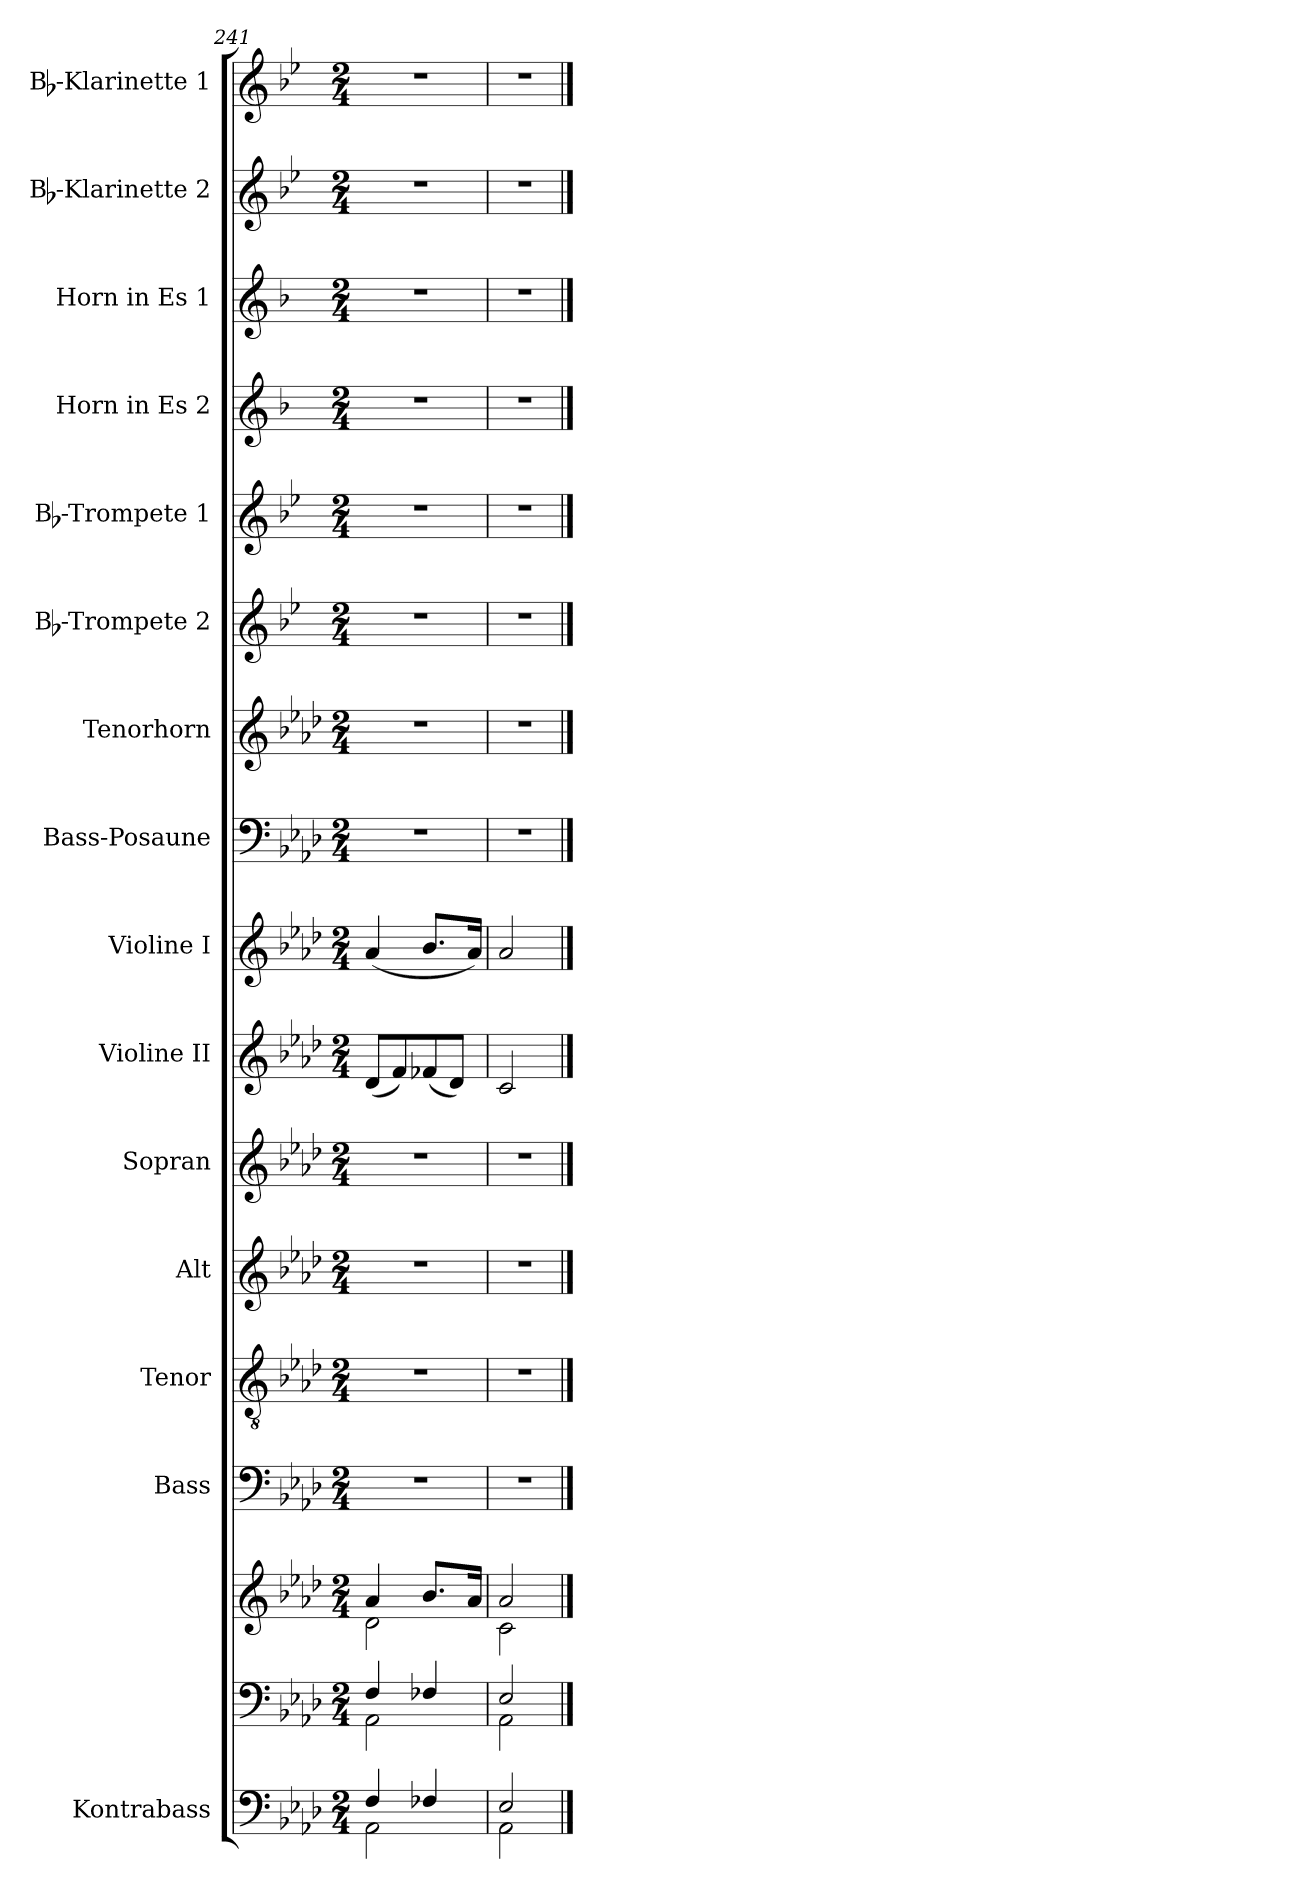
**kern	**kern	**kern	**kern	**kern	**kern	**kern	**kern	**kern	**kern	**kern	**kern	**kern	**kern	**kern	**kern	**kern
*part16	*part15	*part15	*part14	*part13	*part12	*part11	*part10	*part9	*part8	*part7	*part6	*part5	*part4	*part3	*part2	*part1
*staff17	*staff16	*staff15	*staff14	*staff13	*staff12	*staff11	*staff10	*staff9	*staff8	*staff7	*staff6	*staff5	*staff4	*staff3	*staff2	*staff1
*I"Kontrabass	*	*	*I"Bass	*I"Tenor	*I"Alt	*I"Sopran	*I"Violine II	*I"Violine I	*I"Bass-Posaune	*I"Tenorhorn	*I"Bb-Trompete 2	*I"Bb-Trompete 1	*I"Horn in Es 2	*I"Horn in Es 1	*I"Bb-Klarinette 2	*I"Bb-Klarinette 1
*I'Kb.	*	*	*I'B.	*I'T.	*I'A.	*I'S.	*I'Vl. II	*I'Vl. I	*I'B. Pos.	*I'T. Hrn.	*I'Bb Trp. 2	*I'Bb Trp. 1	*	*	*I'Bb Kl. 2	*I'Bb Kl. 1
*clefF4	*clefF4	*clefG2	*clefF4	*clefGv2	*clefG2	*clefG2	*clefG2	*clefG2	*clefF4	*clefG2	*clefG2	*clefG2	*clefG2	*clefG2	*clefG2	*clefG2
*ITrd7c12	*	*	*	*	*	*	*	*	*	*ITrd8c14	*ITrd1c2	*ITrd1c2	*ITrd5c9	*ITrd5c9	*ITrd1c2	*ITrd1c2
*k[b-e-a-d-]	*k[b-e-a-d-]	*k[b-e-a-d-]	*k[b-e-a-d-]	*k[b-e-a-d-]	*k[b-e-a-d-]	*k[b-e-a-d-]	*k[b-e-a-d-]	*k[b-e-a-d-]	*k[b-e-a-d-]	*k[b-e-a-d-]	*k[b-e-a-d-]	*k[b-e-a-d-]	*k[b-e-a-d-]	*k[b-e-a-d-]	*k[b-e-a-d-]	*k[b-e-a-d-]
*A-:	*A-:	*A-:	*A-:	*A-:	*A-:	*A-:	*A-:	*A-:	*A-:	*A-:	*A-:	*A-:	*A-:	*A-:	*A-:	*A-:
*M2/4	*M2/4	*M2/4	*M2/4	*M2/4	*M2/4	*M2/4	*M2/4	*M2/4	*M2/4	*M2/4	*M2/4	*M2/4	*M2/4	*M2/4	*M2/4	*M2/4
=241	=241	=241	=241	=241	=241	=241	=241	=241	=241	=241	=241	=241	=241	=241	=241	=241
*^	*^	*^	*	*	*	*	*	*	*	*	*	*	*	*	*	*
4FF/	2AAA-\	4F/	2AA-\	4a-/	2d-\	2r	2r	2r	2r	(<8d-/L	(<4a-/	2r	2r	2r	2r	2r	2r	2r	2r
.	.	.	.	.	.	.	.	.	.	8f/)	.	.	.	.	.	.	.	.	.
4FF-X/	.	4F-X/	.	8.b-/L	.	.	.	.	.	(<8f-X/	8.b-/L	.	.	.	.	.	.	.	.
.	.	.	.	.	.	.	.	.	.	8d-/J)	.	.	.	.	.	.	.	.	.
.	.	.	.	16a-/Jk	.	.	.	.	.	.	16a-/Jk)	.	.	.	.	.	.	.	.
=242	=242	=242	=242	=242	=242	=242	=242	=242	=242	=242	=242	=242	=242	=242	=242	=242	=242	=242	=242
2EE-/	2AAA-\	2E-/	2AA-\	2a-/	2c\	2r	2r	2r	2r	2c/	2a-/	2r	2r	2r	2r	2r	2r	2r	2r
*v	*v	*	*	*	*	*	*	*	*	*	*	*	*	*	*	*	*	*	*
*	*v	*v	*	*	*	*	*	*	*	*	*	*	*	*	*	*	*	*
*	*	*v	*v	*	*	*	*	*	*	*	*	*	*	*	*	*	*
==	==	==	==	==	==	==	==	==	==	==	==	==	==	==	==	==
*-	*-	*-	*-	*-	*-	*-	*-	*-	*-	*-	*-	*-	*-	*-	*-	*-
